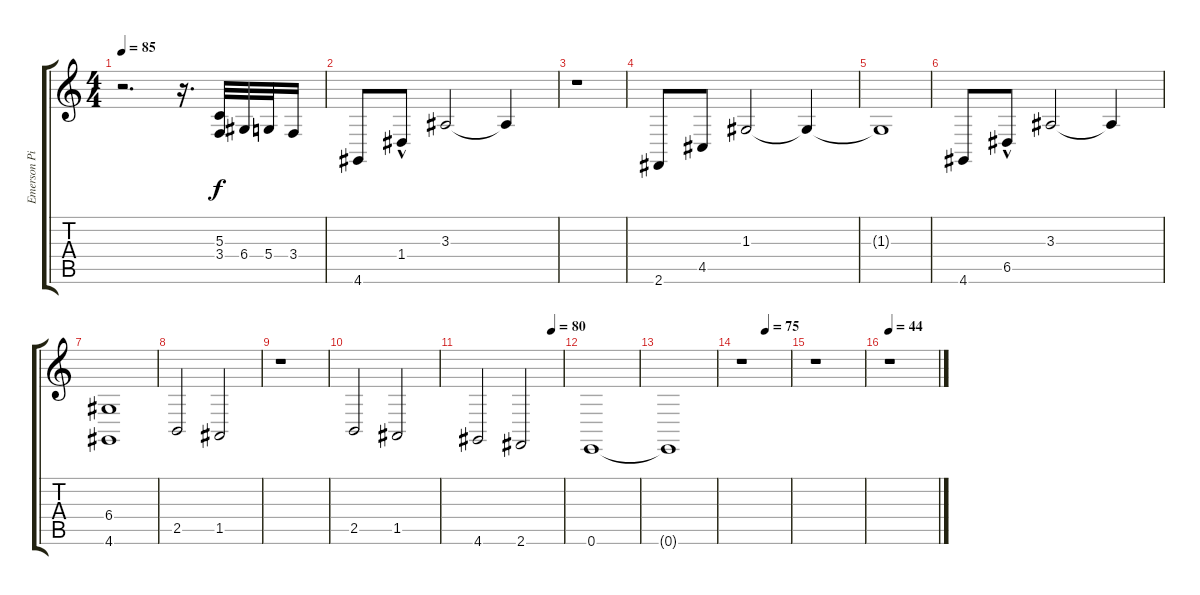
\track ("Emerson Piano LH" "Emerson Pi") {instrument acousticgrandpiano}
\staff {score tabs}
\tuning (E4 B3 G3 D3 A2 E2) {hide}
\ts (4 4)
\tempo 85
\clef g2
\ks c
r.2{d dy f} r.16{d} (5.3 3.4).32 6.4.32 5.4.32 3.4.16 |
4.6.8 1.4{hac}.8 3.3.2 3.3{t}.4 |
r.1 |
2.6.8 4.5.8 1.3.2 1.3{t}.4 |
1.3{t}.1 |
4.6.8 6.5{hac}.8 3.3.2 3.3{t}.4 |
(6.4 4.6).1 |
2.5.2 1.5.2 |
r.1 |
2.5.2 1.5.2 |
\tempo (80 0.875)
4.6.2 2.6.2 |
0.6.1 |
0.6{t}.1 |
\tempo (75 0.5)
r.1 |
r.1 |
\tempo 44
r.1
